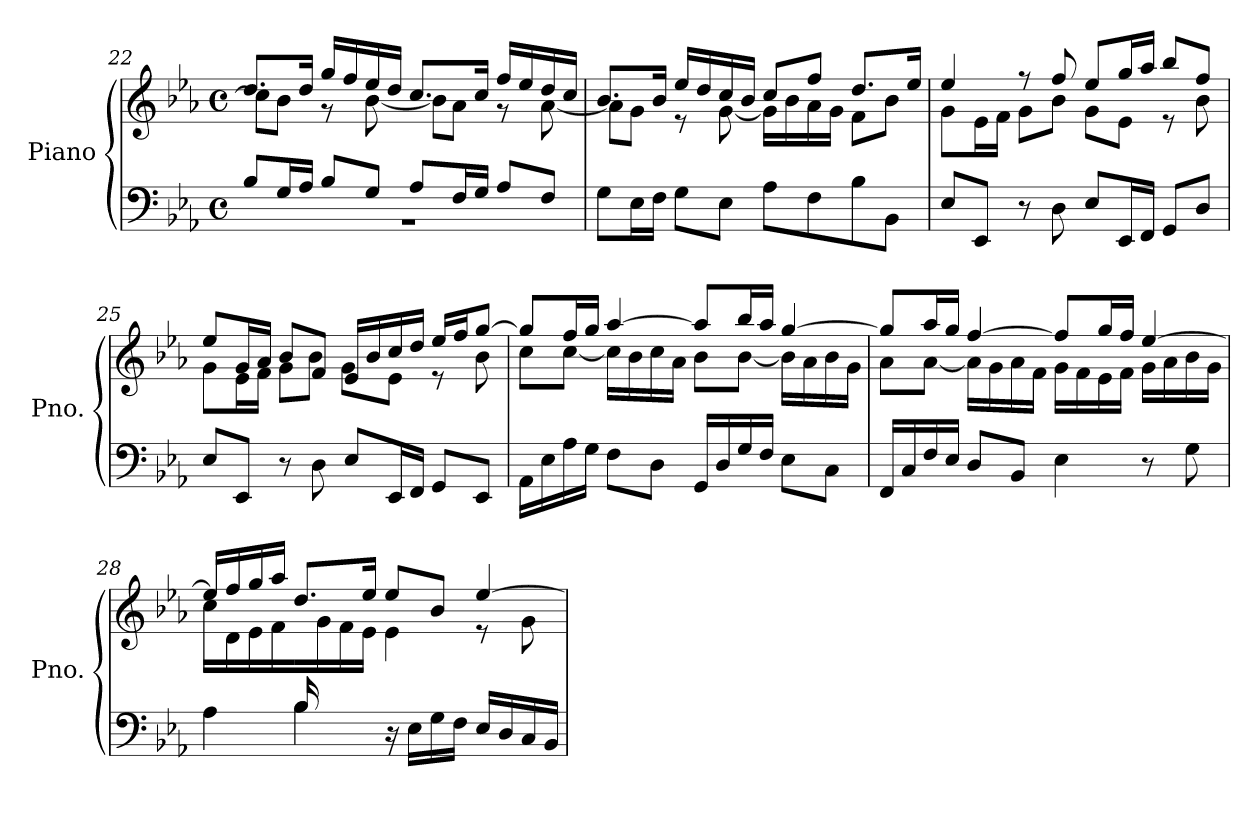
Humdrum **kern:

**kern	**kern
*part1	*part1
*staff2	*staff1
*I"Piano	*
*I'Pno.	*
*clefF4	*clefG2
*k[b-e-a-]	*k[b-e-a-]
*M4/4	*M4/4
*met(c)	*met(c)
=22	=22
*^	*^
8B-/L	1r	8.dd/L	8cc\L]
16G/L	.	.	8b-\J
16A-/JJ	.	16dd/Jk	.
8B-/L	.	16gg/LL	8r
.	.	16ff/	.
8G/J	.	16ee-/	[8b-\
.	.	16dd/JJ	.
8A-/L	.	8.cc/L	8b-\L]
16F/L	.	.	8a-\J
16G/JJ	.	16cc/Jk	.
8A-/L	.	16ff/LL	8r
.	.	16ee-/	.
8F/J	.	16dd/	[8a-\
.	.	16cc/JJ	.
*v	*v	*	*
!!LO:LB:g=z	!!
=23	=23	=23
8G\L	8.b-/L	8a-\L]
16E-\L	.	8g\J
16F\JJ	16b-/Jk	.
8G\L	16ee-/LL	8r
.	16dd/	.
8E-\J	16cc/	[8g\
.	16b-/JJ	.
8A-\L	8cc/L	16g\LL]
.	.	16b-\
8F\	8ff/J	16a-\
.	.	16g\JJ
8B-\	8.dd/L	8f\L
8BB-\J	.	8b-\J
.	16ee-/Jk	.
=24	=24	=24
8E-/L	4ee-/	8g\L
8EE-/J	.	16e-\L
.	.	16f\JJ
8r	8r	8g\L
8D\	8ff/	8b-\J
8E-/L	8ee-/L	8g\L
16EE-/L	16gg/L	8e-\J
16FF/JJ	16aa-/JJ	.
8GG/L	8bb-/L	8r
8D/J	8ff/J	8b-\
=25	=25	=25
8E-/L	8ee-/L	8g\L
8EE-/J	16g/L	16e-\L
.	16a-/JJ	16f\JJ
8r	8b-/L	8g\L
8D\	8f/J	8b-\J
8E-/L	16e-/LL	8g\L
.	16b-/	.
16EE-/L	16cc/	8e-\J
16FF/JJ	16dd/JJ	.
8GG/L	16ee-/LL	8r
.	16ff/J	.
8EE-/J	[8gg/J	8b-\
=26	=26	=26
16AA-\LL	8gg/L]	8cc\L
16E-\	.	.
16A-\	16ff/L	[8cc\J
16G\JJ	16gg/JJ	.
8F\L	[4aa-/	16cc\LL]
.	.	16b-\
8D\J	.	16cc\
.	.	16a-\JJ
16GG/LL	8aa-/L]	8b-\L
16D/	.	.
16G/	16bb-/L	[8b-\J
16F/JJ	16aa-/JJ	.
8E-\L	[4gg/	16b-\LL]
.	.	16a-\
8C\J	.	16b-\
.	.	16g\JJ
=27	=27	=27
16FF/LL	8gg/L]	8a-\L
16C/	.	.
16F/	16aa-/L	[8a-\J
16E-/JJ	16gg/JJ	.
8D/L	[4ff/	16a-\LL]
.	.	16g\
8BB-/J	.	16a-\
.	.	16f\JJ
4E-\	8ff/L]	16g\LL
.	.	16f\
.	16gg/L	16e-\
.	16ff/JJ	16f\JJ
8r	[4ee-/	16g\LL
.	.	16a-\
8G\	.	16b-\
.	.	16g\JJ
!!LO:LB:g=z	!!
=28	=28	=28
*^	*	*
4ryy	4A-\	16ee-/LL]	16cc\LL
.	.	16ff/	16d\
.	.	16gg/	16e-\
.	.	16aa-/JJ	16f\JJ
16B-/LL	4B-\	8.dd/L	16ryy
2ryy	.	.	16g\
.	.	.	16f\
.	.	16ee-/Jk	16e-\JJ
.	16r	8ee-/L	4e-\
.	16E-\LL	.	.
.	16G\	8b-/J	.
.	16F\JJ	.	.
.	16E-/LL	[4ee-/	8r
8.ryy	16D/	.	.
.	16C/	.	8g\
.	16BB-/JJ	.	.
*v	*v	*	*
*	*v	*v
=	=
*-	*-
